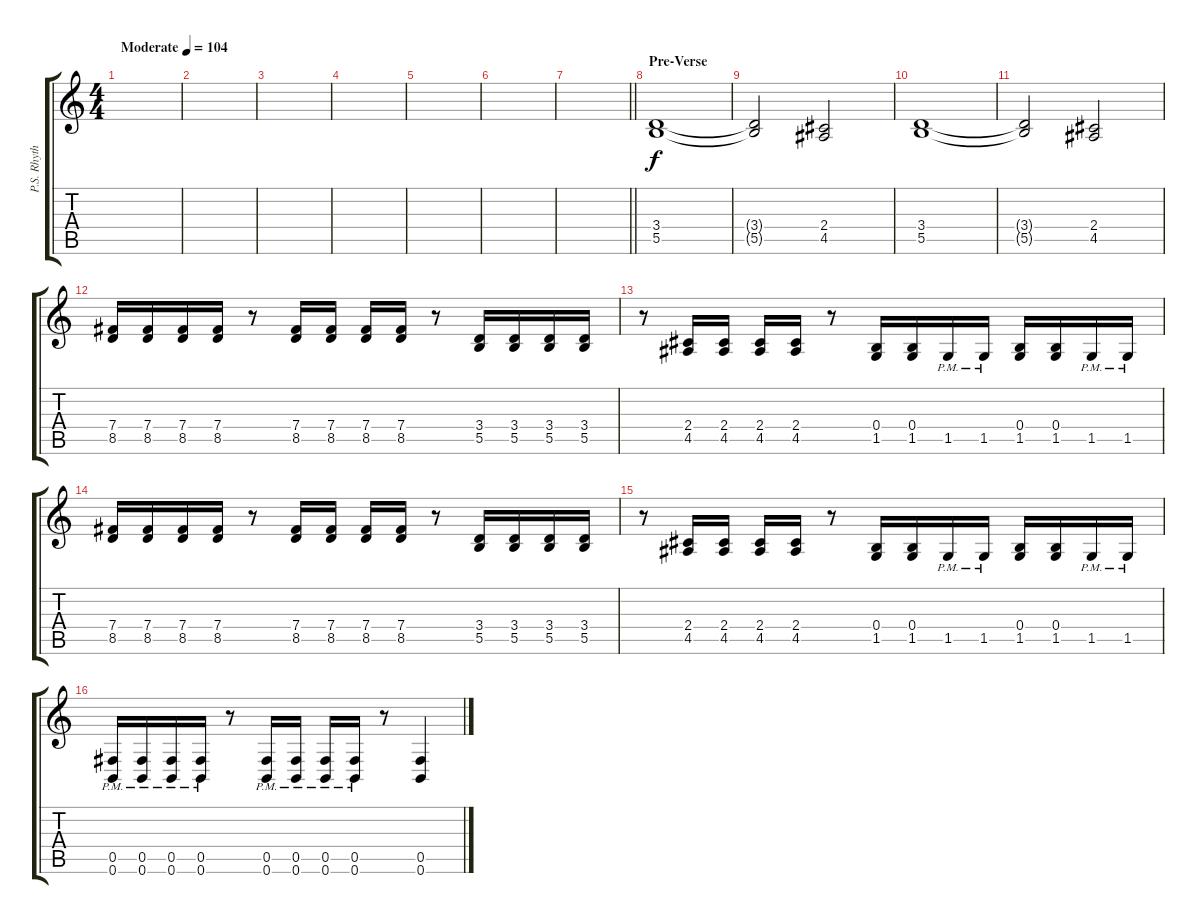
\track ("P.S. Rhythm" "P.S. Rhyth") {instrument distortionguitar}
\staff {score tabs}
\tuning (Db4 Ab3 E3 B2 Gb2 B1) {hide}
\ts (4 4)
\tempo (104 "Moderate")
\clef g2
\ks c
|
|
|
|
|
|
\barLineRight lightlight
|
\section ("" "Pre-Verse")
(3.4 5.5).1 |
(3.4{t} 5.5{t}).2 (2.4 4.5).2 |
(3.4 5.5).1 |
(3.4{t} 5.5{t}).2 (2.4 4.5).2 |
(7.4 8.5).16 (7.4 8.5).16 (7.4 8.5).16 (7.4 8.5).16 r.8 (7.4 8.5).16 (7.4 8.5).16 (7.4 8.5).16 (7.4 8.5).16 r.8 (3.4 5.5).16 (3.4 5.5).16 (3.4 5.5).16 (3.4 5.5).16 |
r.8 (2.4 4.5).16 (2.4 4.5).16 (2.4 4.5).16 (2.4 4.5).16 r.8 (0.4 1.5).16 (0.4 1.5).16 1.5{pm}.16 1.5{pm}.16 (0.4 1.5).16 (0.4 1.5).16 1.5{pm}.16 1.5{pm}.16 |
(7.4 8.5).16 (7.4 8.5).16 (7.4 8.5).16 (7.4 8.5).16 r.8 (7.4 8.5).16 (7.4 8.5).16 (7.4 8.5).16 (7.4 8.5).16 r.8 (3.4 5.5).16 (3.4 5.5).16 (3.4 5.5).16 (3.4 5.5).16 |
r.8 (2.4 4.5).16 (2.4 4.5).16 (2.4 4.5).16 (2.4 4.5).16 r.8 (0.4 1.5).16 (0.4 1.5).16 1.5{pm}.16 1.5{pm}.16 (0.4 1.5).16 (0.4 1.5).16 1.5{pm}.16 1.5{pm}.16 |
(0.5{pm} 0.6).16 (0.5{pm} 0.6).16 (0.5{pm} 0.6).16 (0.5{pm} 0.6).16 r.8 (0.5{pm} 0.6{pm}).16 (0.5{pm} 0.6{pm}).16 (0.5{pm} 0.6{pm}).16 (0.5{pm} 0.6{pm}).16 r.8 (0.5 0.6).4
